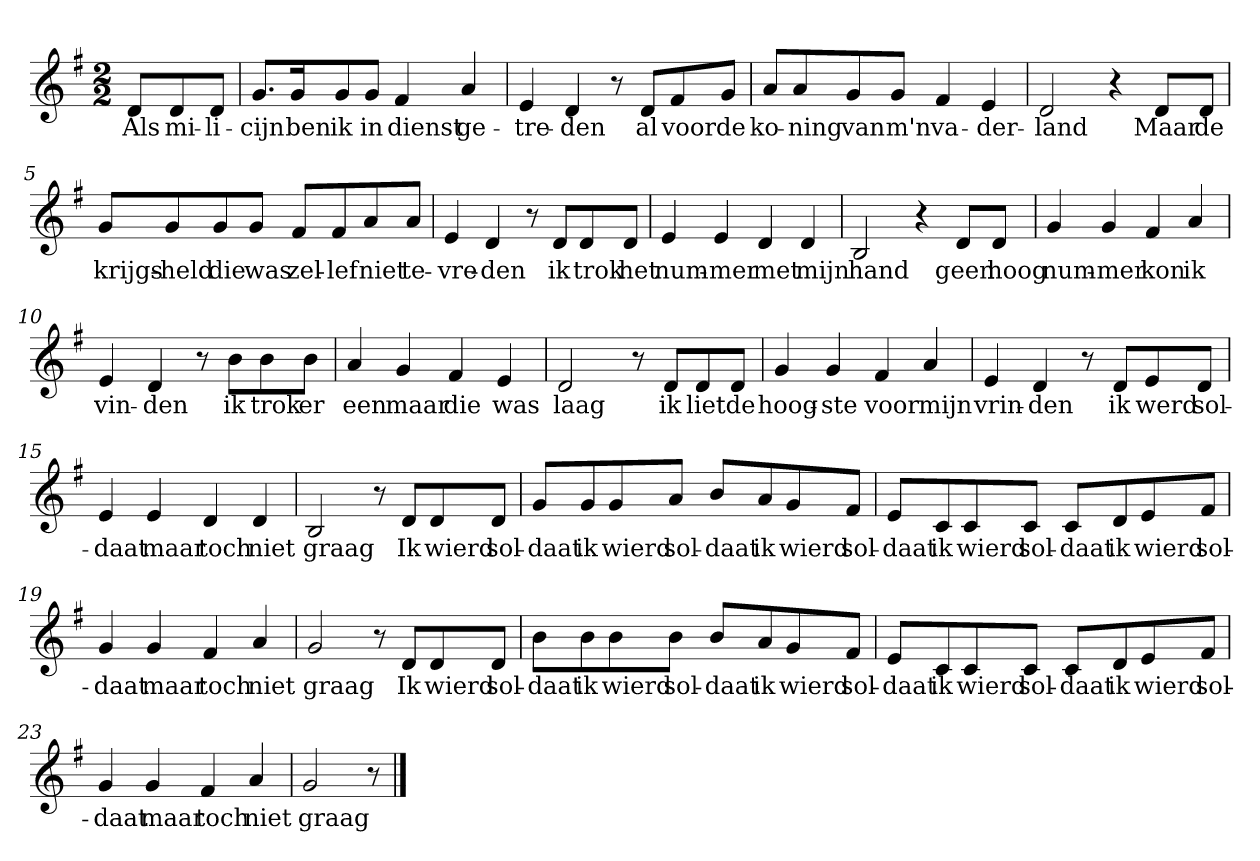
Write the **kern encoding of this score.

**kern	**text
*part1	*part1
*staff1	*staff1
*clefG2	*
*k[f#]	*
*G:	*
*M2/2	*
*MM120	*
=	=
8d/L	Als
8d/	mi-
8d/J	-li-
=1	=1
8.g/L	-cijn
16g/K	ben
8g/	ik
8g/J	in
4f#	dienst
4a	ge-
=2	=2
4e	-tre-
4d	-den
8r	.
8d/L	al
8f#/	voor
8g/J	de
=3	=3
8a/L	ko-
8a/	-ning
8g/	van
8g/J	m'n
4f#	va-
4e	-der-
=4	=4
2d	-land
4r	.
8d/L	Maar
8d/J	de
=5	=5
8g/L	krijgs-
8g/	-held
8g/	die
8g/J	was
8f#/L	zel-
8f#/	-lef
8a/	niet
8a/J	te-
=6	=6
4e	-vre-
4d	-den
8r	.
8d/L	ik
8d/	trok
8d/J	het
=7	=7
4e	num-
4e	-mer
4d	met
4d	mijn
=8	=8
2B	hand
4r	.
8d/L	geen
8d/J	hoog
=9	=9
4g	num-
4g	-mer
4f#	kon
4a	ik
=10	=10
4e	vin-
4d	-den
8r	.
8b\L	ik
8b\	trok
8b\J	er
=11	=11
4a	een
4g	maar
4f#	die
4e	was
=12	=12
2d	laag
8r	.
8d/L	ik
8d/	liet
8d/J	de
=13	=13
4g	hoog-
4g	-ste
4f#	voor
4a	mijn
=14	=14
4e	vrin-
4d	-den
8r	.
8d/L	ik
8e/	werd
8d/J	sol-
=15	=15
4e	-daat
4e	maar
4d	toch
4d	niet
=16	=16
2B	graag
8r	.
8d/L	Ik
8d/	wierd
8d/J	sol-
=17	=17
8g/L	-daat
8g/	ik
8g/	wierd
8a/J	sol-
8b/L	-daat
8a/	ik
8g/	wierd
8f#/J	sol-
=18	=18
8e/L	-daat
8c/	ik
8c/	wierd
8c/J	sol-
8c/L	-daat
8d/	ik
8e/	wierd
8f#/J	sol-
=19	=19
4g	-daat
4g	maar
4f#	toch
4a	niet
=20	=20
2g	graag
8r	.
8d/L	Ik
8d/	wierd
8d/J	sol-
=21	=21
8b\L	-daat
8b\	ik
8b\	wierd
8b\J	sol-
8b/L	-daat
8a/	ik
8g/	wierd
8f#/J	sol-
=22	=22
8e/L	-daat
8c/	ik
8c/	wierd
8c/J	sol-
8c/L	-daat
8d/	ik
8e/	wierd
8f#/J	sol-
=23	=23
4g	-daat
4g	maar
4f#	toch
4a	niet
=24	=24
2g	graag
8r	.
==	==
*-	*-
